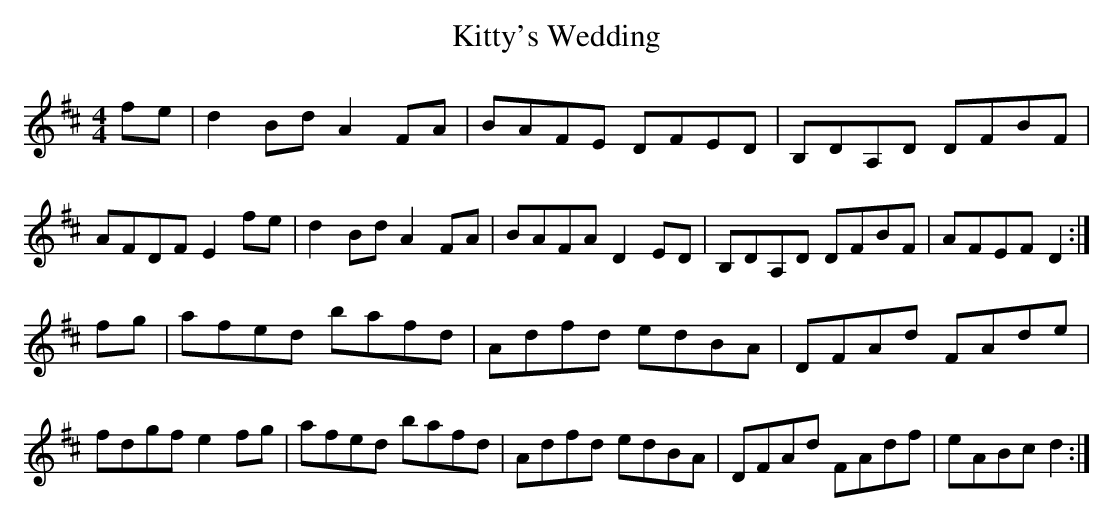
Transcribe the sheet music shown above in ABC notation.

X:1
T:Kitty's Wedding
M:4/4
L:1/8
E:6.5
K:D
fe|d2 Bd A2 FA|BAFE DFED|B,DA,D DFBF|AFDF E2 fe|d2 Bd A2 FA|BAFA D2 ED|B,DA,D DFBF|AFEF D2:|
fg|afed bafd|Adfd edBA|DFAd FAde|fdgf e2 fg|afed bafd|Adfd edBA|DFAd FAdf|eABc d2:|
